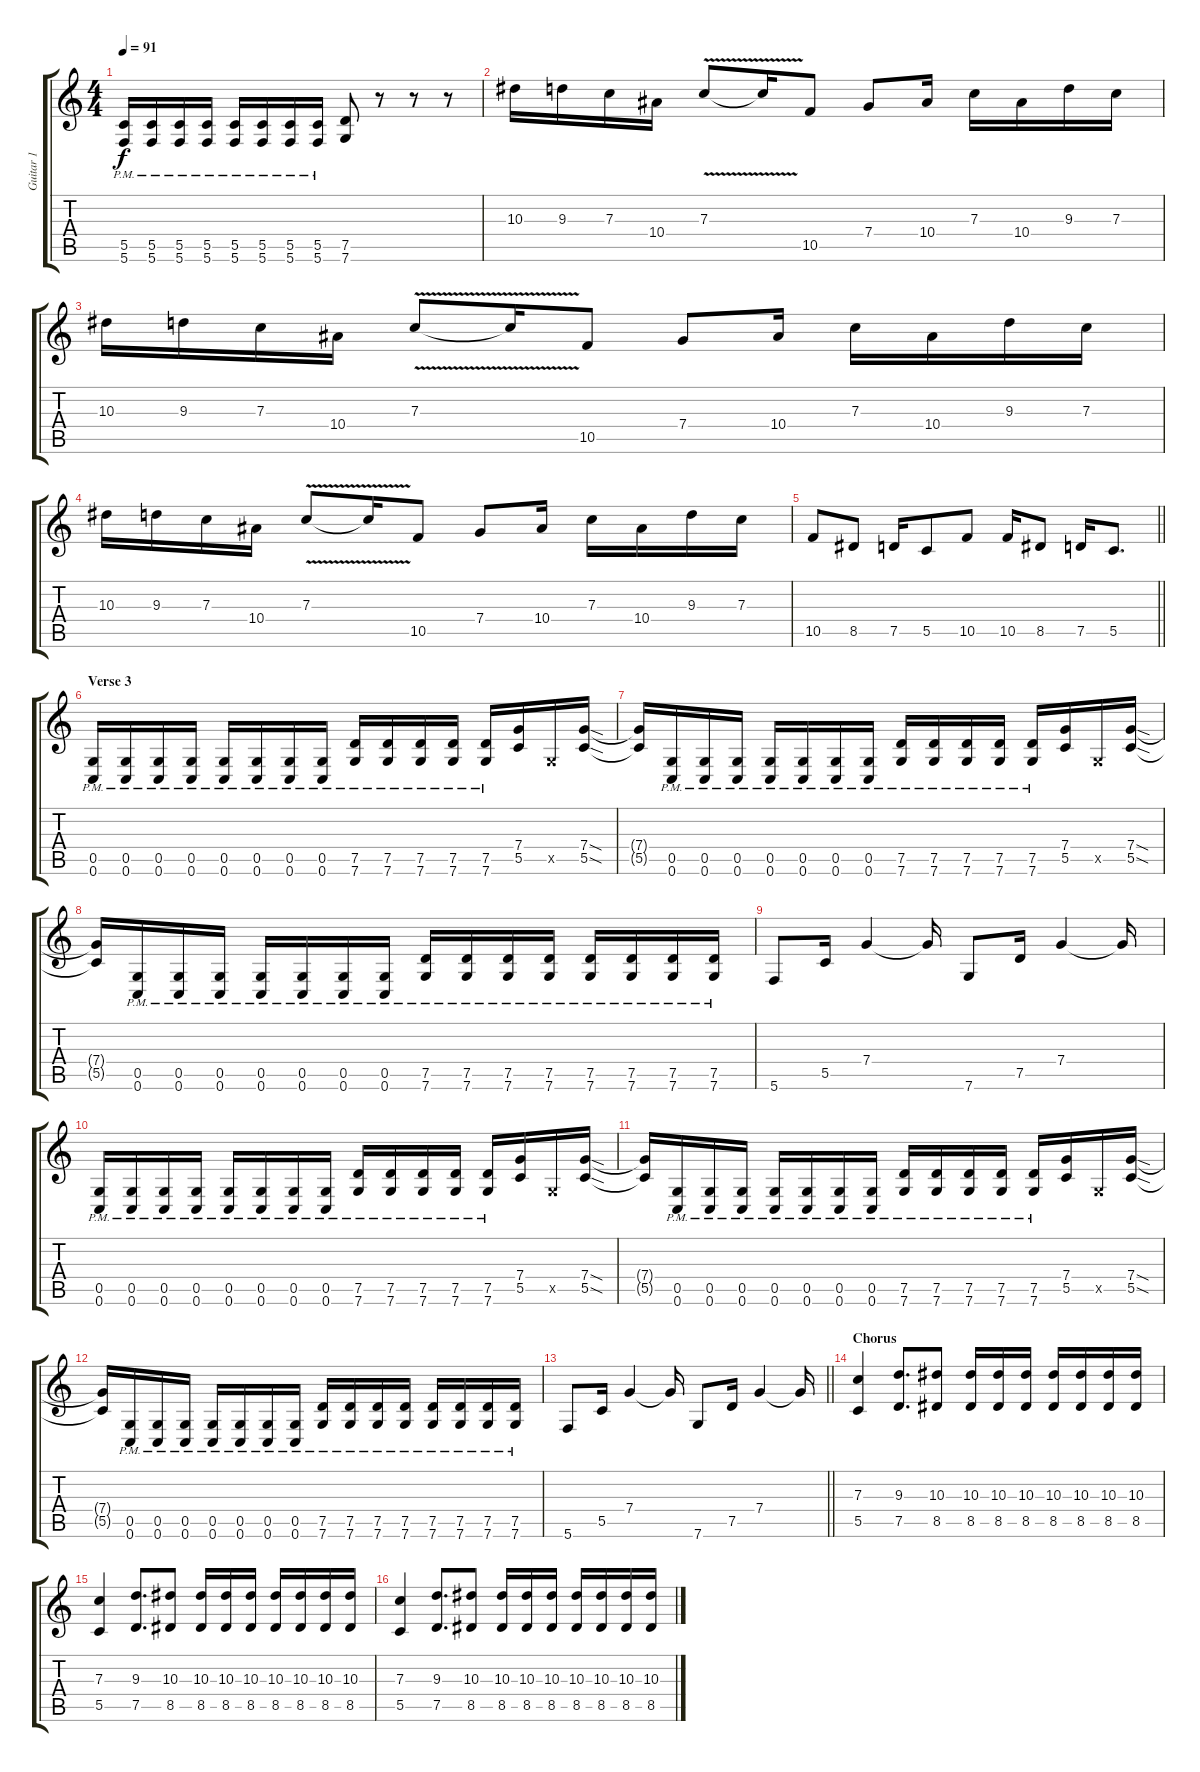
\track ("Guitar 1" "Guitar 1") {instrument distortionguitar}
\staff {score tabs}
\tuning (D4 A3 F3 C3 G2 C2) {hide}
\ts (4 4)
\tempo 91
\clef g2
\ks c
(5.5{pm} 5.6{pm}).16{dy f} (5.5{pm} 5.6{pm}).16 (5.5{pm} 5.6{pm}).16 (5.5{pm} 5.6{pm}).16 (5.5{pm} 5.6{pm}).16 (5.5{pm} 5.6{pm}).16 (5.5{pm} 5.6{pm}).16 (5.5{pm} 5.6{pm}).16 (7.5 7.6).8 r.8 r.8 r.8 |
10.3.16 9.3.16 7.3.16 10.4.16 7.3{v}.8 7.3{t}.16 10.5.8 7.4.8 10.4.16 7.3.16 10.4.16 9.3.16 7.3.16 |
10.3.16 9.3.16 7.3.16 10.4.16 7.3{v}.8 7.3{t}.16 10.5.8 7.4.8 10.4.16 7.3.16 10.4.16 9.3.16 7.3.16 |
10.3.16 9.3.16 7.3.16 10.4.16 7.3{v}.8 7.3{t}.16 10.5.8 7.4.8 10.4.16 7.3.16 10.4.16 9.3.16 7.3.16 |
\barLineRight lightlight
10.5.8 8.5.8 7.5.16 5.5.8 10.5.8 10.5.16 8.5.8 7.5.16 5.5.8{d} |
\section ("" "Verse 3")
(0.5{pm} 0.6{pm}).16 (0.5{pm} 0.6{pm}).16 (0.5{pm} 0.6{pm}).16 (0.5{pm} 0.6{pm}).16 (0.5{pm} 0.6{pm}).16 (0.5{pm} 0.6{pm}).16 (0.5{pm} 0.6{pm}).16 (0.5{pm} 0.6{pm}).16 (7.5{pm} 7.6{pm}).16 (7.5{pm} 7.6{pm}).16 (7.5{pm} 7.6{pm}).16 (7.5{pm} 7.6{pm}).16 (7.5{pm} 7.6{pm}).16 (7.4 5.5).16 0.5{x}.16 (7.4{sod} 5.5{sod}).16 |
(7.4{t} 5.5{t}).16 (0.5{pm} 0.6{pm}).16 (0.5{pm} 0.6{pm}).16 (0.5{pm} 0.6{pm}).16 (0.5{pm} 0.6{pm}).16 (0.5{pm} 0.6{pm}).16 (0.5{pm} 0.6{pm}).16 (0.5{pm} 0.6{pm}).16 (7.5{pm} 7.6{pm}).16 (7.5{pm} 7.6{pm}).16 (7.5{pm} 7.6{pm}).16 (7.5{pm} 7.6{pm}).16 (7.5{pm} 7.6{pm}).16 (7.4 5.5).16 0.5{x}.16 (7.4{sod} 5.5{sod}).16 |
(7.4{t} 5.5{t}).16 (0.5{pm} 0.6{pm}).16 (0.5{pm} 0.6{pm}).16 (0.5{pm} 0.6{pm}).16 (0.5{pm} 0.6{pm}).16 (0.5{pm} 0.6{pm}).16 (0.5{pm} 0.6{pm}).16 (0.5{pm} 0.6{pm}).16 (7.5{pm} 7.6{pm}).16 (7.5{pm} 7.6{pm}).16 (7.5{pm} 7.6{pm}).16 (7.5{pm} 7.6{pm}).16 (7.5{pm} 7.6{pm}).16 (7.5{pm} 7.6{pm}).16 (7.5{pm} 7.6{pm}).16 (7.5{pm} 7.6{pm}).16 |
5.6.8 5.5.16 7.4.4 7.4{t}.16 7.6.8 7.5.16 7.4.4 7.4{t}.16 |
(0.5{pm} 0.6{pm}).16 (0.5{pm} 0.6{pm}).16 (0.5{pm} 0.6{pm}).16 (0.5{pm} 0.6{pm}).16 (0.5{pm} 0.6{pm}).16 (0.5{pm} 0.6{pm}).16 (0.5{pm} 0.6{pm}).16 (0.5{pm} 0.6{pm}).16 (7.5{pm} 7.6{pm}).16 (7.5{pm} 7.6{pm}).16 (7.5{pm} 7.6{pm}).16 (7.5{pm} 7.6{pm}).16 (7.5{pm} 7.6{pm}).16 (7.4 5.5).16 0.5{x}.16 (7.4{sod} 5.5{sod}).16 |
(7.4{t} 5.5{t}).16 (0.5{pm} 0.6{pm}).16 (0.5{pm} 0.6{pm}).16 (0.5{pm} 0.6{pm}).16 (0.5{pm} 0.6{pm}).16 (0.5{pm} 0.6{pm}).16 (0.5{pm} 0.6{pm}).16 (0.5{pm} 0.6{pm}).16 (7.5{pm} 7.6{pm}).16 (7.5{pm} 7.6{pm}).16 (7.5{pm} 7.6{pm}).16 (7.5{pm} 7.6{pm}).16 (7.5{pm} 7.6{pm}).16 (7.4 5.5).16 0.5{x}.16 (7.4{sod} 5.5{sod}).16 |
(7.4{t} 5.5{t}).16 (0.5{pm} 0.6{pm}).16 (0.5{pm} 0.6{pm}).16 (0.5{pm} 0.6{pm}).16 (0.5{pm} 0.6{pm}).16 (0.5{pm} 0.6{pm}).16 (0.5{pm} 0.6{pm}).16 (0.5{pm} 0.6{pm}).16 (7.5{pm} 7.6{pm}).16 (7.5{pm} 7.6{pm}).16 (7.5{pm} 7.6{pm}).16 (7.5{pm} 7.6{pm}).16 (7.5{pm} 7.6{pm}).16 (7.5{pm} 7.6{pm}).16 (7.5{pm} 7.6{pm}).16 (7.5{pm} 7.6{pm}).16 |
\barLineRight lightlight
5.6.8 5.5.16 7.4.4 7.4{t}.16 7.6.8 7.5.16 7.4.4 7.4{t}.16 |
\section ("" "Chorus")
(7.3 5.5).4 (9.3 7.5).8{d} (10.3 8.5).8 (10.3 8.5).16 (10.3 8.5).16 (10.3 8.5).16 (10.3 8.5).16 (10.3 8.5).16 (10.3 8.5).16 (10.3 8.5).16 |
(7.3 5.5).4 (9.3 7.5).8{d} (10.3 8.5).8 (10.3 8.5).16 (10.3 8.5).16 (10.3 8.5).16 (10.3 8.5).16 (10.3 8.5).16 (10.3 8.5).16 (10.3 8.5).16 |
(7.3 5.5).4 (9.3 7.5).8{d} (10.3 8.5).8 (10.3 8.5).16 (10.3 8.5).16 (10.3 8.5).16 (10.3 8.5).16 (10.3 8.5).16 (10.3 8.5).16 (10.3 8.5).16
